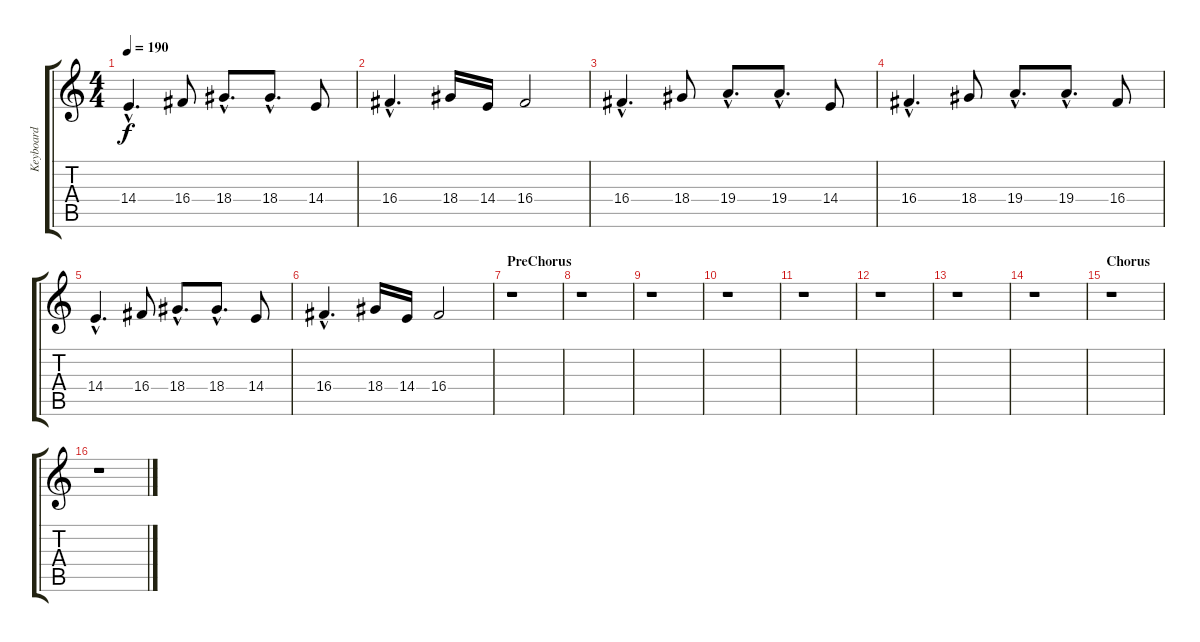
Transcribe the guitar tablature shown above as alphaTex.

\track ("Keyboard" "Keyboard") {instrument harpsichord}
\staff {score tabs}
\tuning (E4 B3 G3 D3 A2 E2) {hide}
\ts (4 4)
\tempo 190
\clef g2
\ks c
14.4{hac}.4{d dy f} 16.4.8 18.4{hac}.8{d} 18.4{hac}.8{d} 14.4.8 |
16.4{hac}.4{d} 18.4.16 14.4.16 16.4.2 |
16.4{hac}.4{d} 18.4.8 19.4{hac}.8{d} 19.4{hac}.8{d} 14.4.8 |
16.4{hac}.4{d} 18.4.8 19.4{hac}.8{d} 19.4{hac}.8{d} 16.4.8 |
14.4{hac}.4{d} 16.4.8 18.4{hac}.8{d} 18.4{hac}.8{d} 14.4.8 |
16.4{hac}.4{d} 18.4.16 14.4.16 16.4.2 |
\section ("" "PreChorus")
r.1 |
r.1 |
r.1 |
r.1 |
r.1 |
r.1 |
r.1 |
r.1 |
\section ("" "Chorus")
r.1 |
r.1
